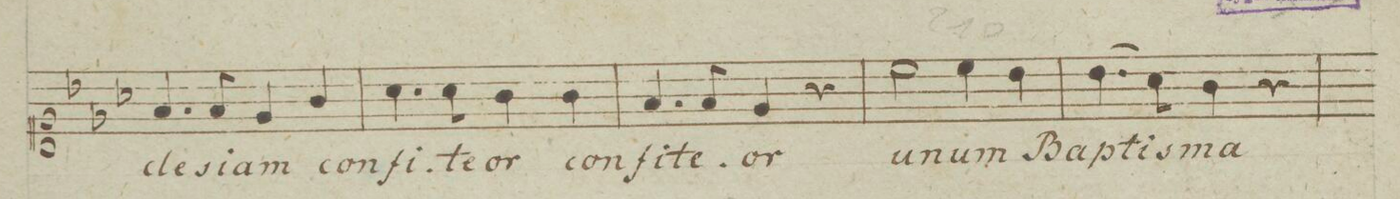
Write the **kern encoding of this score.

**kern	**text	**dynam
*I"Canto	*	*
*clefC1	*	*
*k[b-e-a-]	*	*
*met(c)	*	*
*M4/4	*	*
4.f/	-cle-	.
8f/	-si-	.
4e-/	-am	.
4g/	con-	.
=204	=204	=204
4.a-\	-fi-	.
8a-\	-te-	.
4g\	-or	.
4g\	con-	.
=205	=205	=205
4.f/	-fi-	.
8f/	-te-	.
4e-/	-or	.
4r	.	.
=206	=206	=206
2cc\	u-	.
4cc\	-num	.
4b-\	Ba-	.
=207	=207	=207
(4.b-\	-pti-	.
8a-\)	.	.
4g\	-sma	.
4r	.	.
=208	=208	=208
*-	*-	*-
